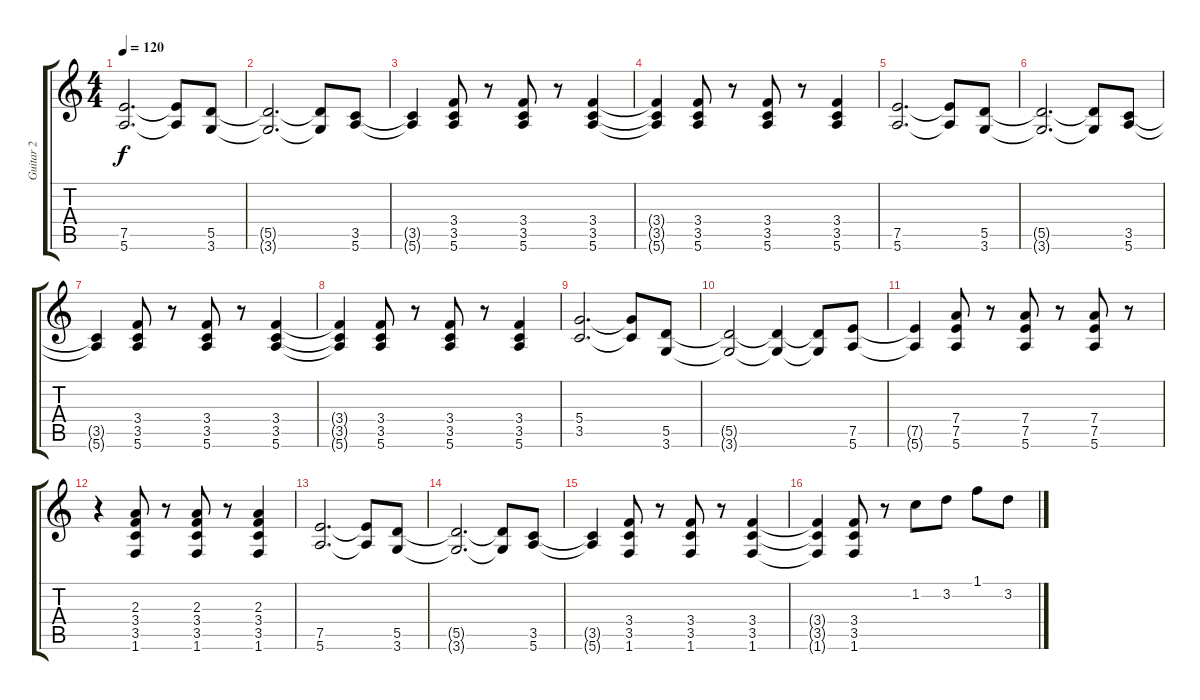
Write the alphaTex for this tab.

\track ("Guitar 2" "Guitar 2") {instrument overdrivenguitar}
\staff {score tabs}
\tuning (E4 B3 G3 D3 A2 E2) {hide}
\ts (4 4)
\tempo 120
\clef g2
\ks c
(7.5 5.6).2{d dy f} (7.5{t} 5.6{t}).8 (5.5 3.6).8 |
(5.5{t} 3.6{t}).2{d} (5.5{t} 3.6{t}).8 (3.5 5.6).8 |
(3.5{t} 5.6{t}).4 (3.4 3.5 5.6).8 r.8 (3.4 3.5 5.6).8 r.8 (3.4 3.5 5.6).4 |
(3.4{t} 3.5{t} 5.6{t}).4 (3.4 3.5 5.6).8 r.8 (3.4 3.5 5.6).8 r.8 (3.4 3.5 5.6).4 |
(7.5 5.6).2{d} (7.5{t} 5.6{t}).8 (5.5 3.6).8 |
(5.5{t} 3.6{t}).2{d} (5.5{t} 3.6{t}).8 (3.5 5.6).8 |
(3.5{t} 5.6{t}).4 (3.4 3.5 5.6).8 r.8 (3.4 3.5 5.6).8 r.8 (3.4 3.5 5.6).4 |
(3.4{t} 3.5{t} 5.6{t}).4 (3.4 3.5 5.6).8 r.8 (3.4 3.5 5.6).8 r.8 (3.4 3.5 5.6).4 |
(5.4 3.5).2{d} (5.4{t} 3.5{t}).8 (5.5 3.6).8 |
(5.5{t} 3.6{t}).2 (5.5{t} 3.6{t}).4 (5.5{t} 3.6{t}).8 (7.5 5.6).8 |
(7.5{t} 5.6{t}).4 (7.4 7.5 5.6).8 r.8 (7.4 7.5 5.6).8 r.8 (7.4 7.5 5.6).8 r.8 |
r.4 (2.3 3.4 3.5 1.6).8 r.8 (2.3 3.4 3.5 1.6).8 r.8 (2.3 3.4 3.5 1.6).4 |
(7.5 5.6).2{d} (7.5{t} 5.6{t}).8 (5.5 3.6).8 |
(5.5{t} 3.6{t}).2{d} (5.5{t} 3.6{t}).8 (3.5 5.6).8 |
(3.5{t} 5.6{t}).4 (3.4 3.5 1.6).8 r.8 (3.4 3.5 1.6).8 r.8 (3.4 3.5 1.6).4 |
(3.4{t} 3.5{t} 1.6{t}).4 (3.4 3.5 1.6).8 r.8 1.2.8 3.2.8 1.1.8 3.2.8
